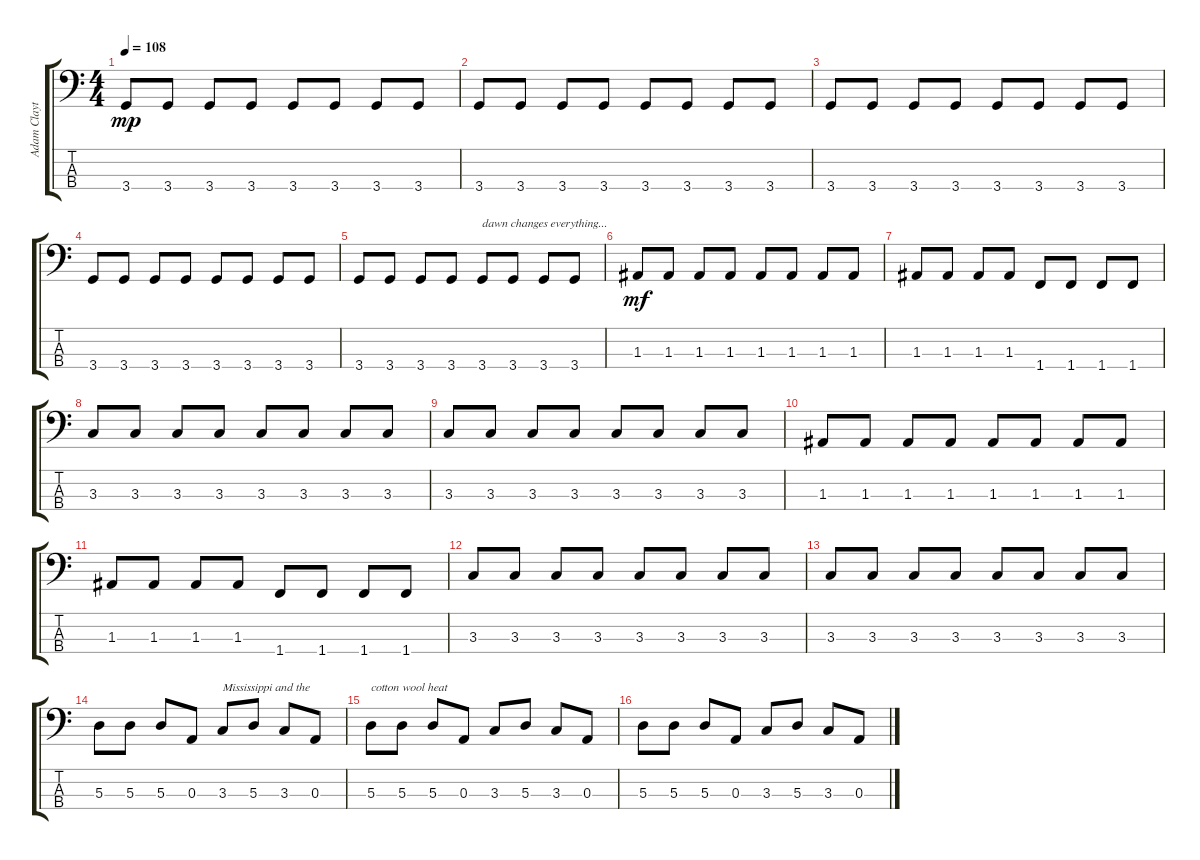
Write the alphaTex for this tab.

\track ("Adam Clayton" "Adam Clayt") {instrument electricbasspick}
\staff {score tabs}
\tuning (G2 D2 A1 E1) {hide}
\ts (4 4)
\tempo 108
\clef f4
\ks c
3.4.8{dy mp} 3.4.8 3.4.8 3.4.8 3.4.8 3.4.8 3.4.8 3.4.8 |
3.4.8 3.4.8 3.4.8 3.4.8 3.4.8 3.4.8 3.4.8 3.4.8 |
3.4.8 3.4.8 3.4.8 3.4.8 3.4.8 3.4.8 3.4.8 3.4.8 |
3.4.8 3.4.8 3.4.8 3.4.8 3.4.8 3.4.8 3.4.8 3.4.8 |
3.4.8 3.4.8 3.4.8 3.4.8 3.4.8{txt "dawn changes everything..."} 3.4.8 3.4.8 3.4.8 |
1.3.8{dy mf} 1.3.8 1.3.8 1.3.8 1.3.8 1.3.8 1.3.8 1.3.8 |
1.3.8 1.3.8 1.3.8 1.3.8 1.4.8 1.4.8 1.4.8 1.4.8 |
3.3.8 3.3.8 3.3.8 3.3.8 3.3.8 3.3.8 3.3.8 3.3.8 |
3.3.8 3.3.8 3.3.8 3.3.8 3.3.8 3.3.8 3.3.8 3.3.8 |
1.3.8 1.3.8 1.3.8 1.3.8 1.3.8 1.3.8 1.3.8 1.3.8 |
1.3.8 1.3.8 1.3.8 1.3.8 1.4.8 1.4.8 1.4.8 1.4.8 |
3.3.8 3.3.8 3.3.8 3.3.8 3.3.8 3.3.8 3.3.8 3.3.8 |
3.3.8 3.3.8 3.3.8 3.3.8 3.3.8 3.3.8 3.3.8 3.3.8 |
5.3.8 5.3.8 5.3.8 0.3.8 3.3.8{txt "Mississippi and the"} 5.3.8 3.3.8 0.3.8 |
5.3.8{txt "cotton wool heat"} 5.3.8 5.3.8 0.3.8 3.3.8 5.3.8 3.3.8 0.3.8 |
5.3.8 5.3.8 5.3.8 0.3.8 3.3.8 5.3.8 3.3.8 0.3.8
